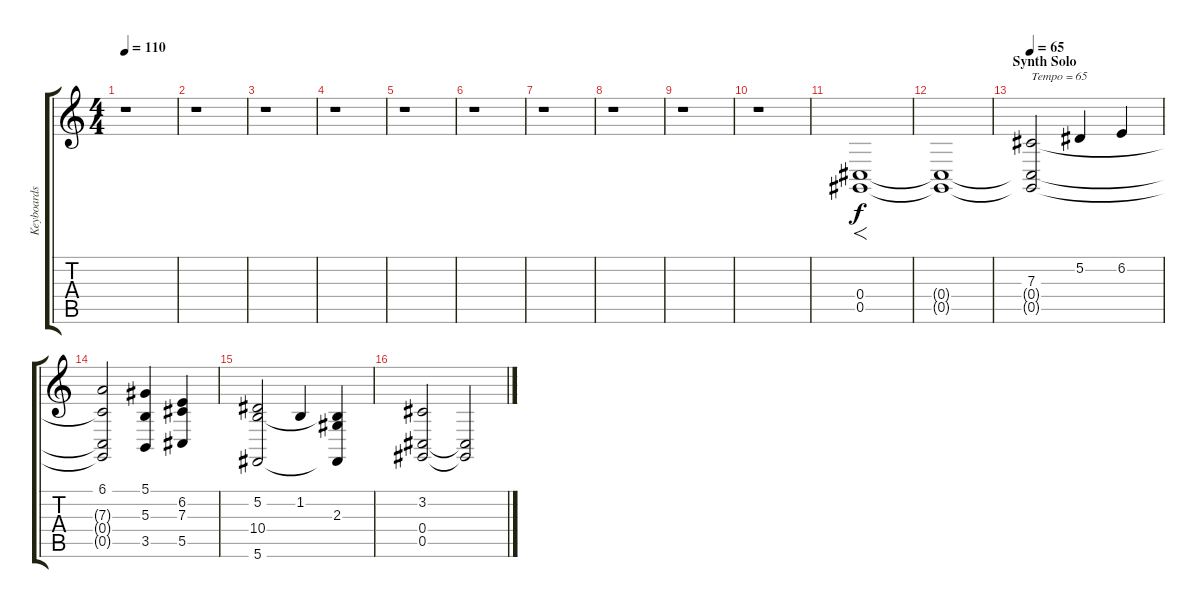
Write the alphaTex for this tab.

\track ("Keyboards" "Keyboards") {instrument stringensemble1}
\staff {score tabs}
\tuning (Eb4 Bb3 Gb3 Db3 Ab2 Db2) {hide}
\ts (4 4)
\tempo 110
\clef g2
\ks c
r.1{dy f} |
r.1 |
r.1 |
r.1 |
r.1 |
r.1 |
r.1 |
r.1 |
r.1 |
r.1 |
(0.4 0.5).1{f volume 13 instrument stringensemble1} |
(0.4{t} 0.5{t}).1 |
\section ("" "Synth Solo")
\tempo 65
(7.3 0.4{t} 0.5{t}).2{txt "Tempo = 65"} 5.2.4 6.2.4 |
(6.1 7.3{t} 0.4{t} 0.5{t}).2 (5.1 5.3 3.5).4 (6.2 7.3 5.5).4 |
(5.2 10.4 5.6).2 1.2.4 (2.3 10.4{t} 5.6{t}).4 |
(3.2 0.4 0.5).2 (0.4{t} 0.5{t}).2
